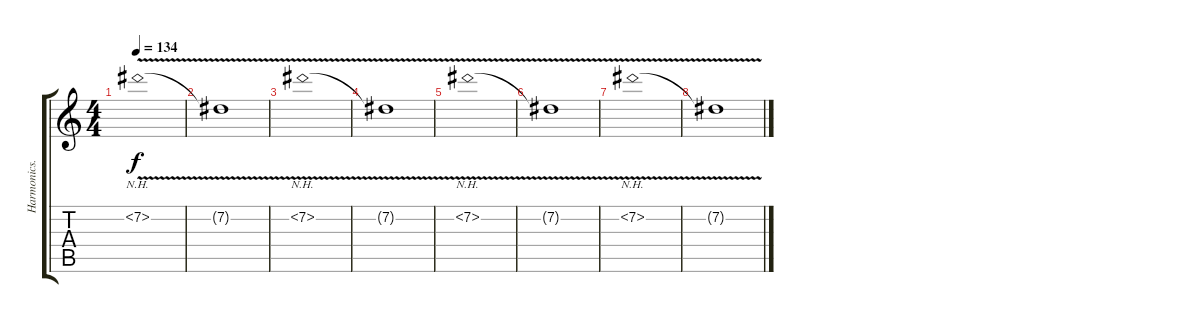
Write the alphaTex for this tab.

\track ("Harmonics..." "Harmonics.") {instrument electricguitarjazz}
\staff {score tabs}
\tuning (Db4 Ab3 E3 B2 Gb2 D2) {hide}
\ts (4 4)
\tempo 134
\clef g2
\ks c
7.2{nh v}.1{dy f volume 16} |
7.2{t}.1 |
7.2{nh v}.1 |
7.2{t}.1 |
7.2{nh v}.1 |
7.2{t}.1 |
7.2{nh v}.1 |
7.2{t}.1
